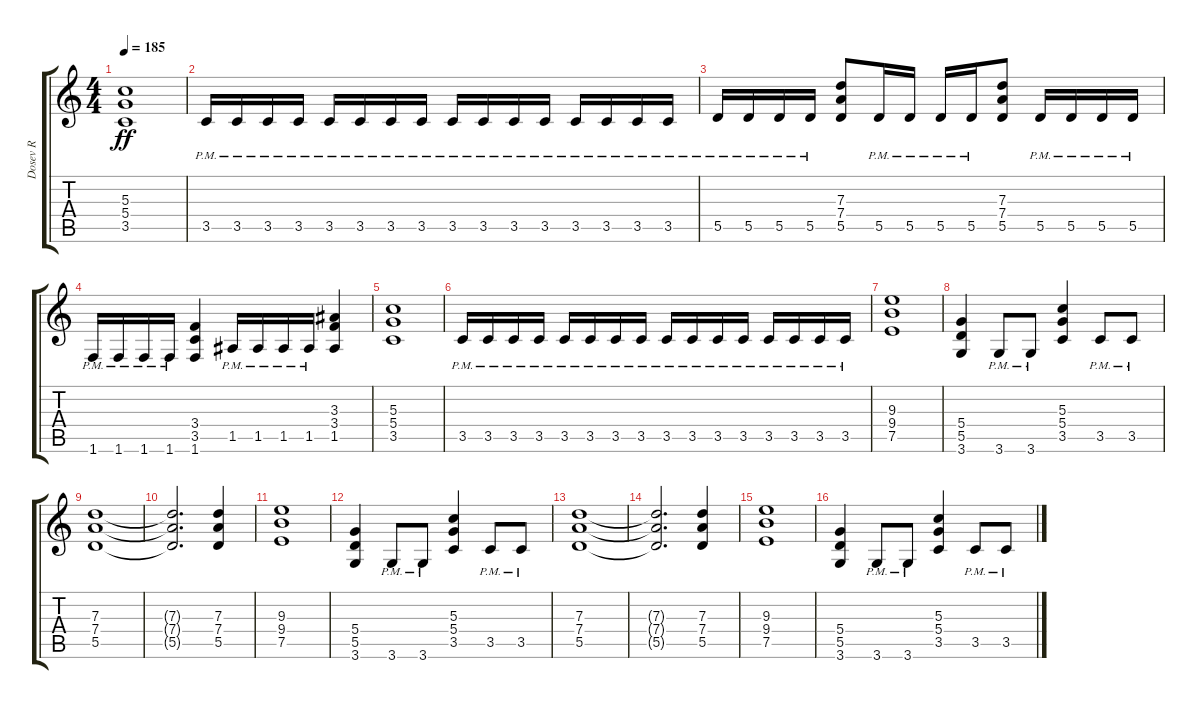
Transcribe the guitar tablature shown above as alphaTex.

\track ("Dosev R" "Dosev R") {instrument distortionguitar}
\staff {score tabs}
\tuning (E4 B3 G3 D3 A2 E2) {hide}
\ts (4 4)
\tempo 185
\clef g2
\ks c
(5.3 5.4 3.5).1{dy ff} |
3.5{pm}.16 3.5{pm}.16 3.5{pm}.16 3.5{pm}.16 3.5{pm}.16 3.5{pm}.16 3.5{pm}.16 3.5{pm}.16 3.5{pm}.16 3.5{pm}.16 3.5{pm}.16 3.5{pm}.16 3.5{pm}.16 3.5{pm}.16 3.5{pm}.16 3.5{pm}.16 |
5.5{pm}.16 5.5{pm}.16 5.5{pm}.16 5.5{pm}.16 (7.3 7.4 5.5).8 5.5{pm}.16 5.5{pm}.16 5.5{pm}.16 5.5{pm}.16 (7.3 7.4 5.5).8 5.5{pm}.16 5.5{pm}.16 5.5{pm}.16 5.5{pm}.16 |
1.6{pm}.16 1.6{pm}.16 1.6{pm}.16 1.6{pm}.16 (3.4 3.5 1.6).4 1.5{pm}.16 1.5{pm}.16 1.5{pm}.16 1.5{pm}.16 (3.3 3.4 1.5).4 |
(5.3 5.4 3.5).1 |
3.5{pm}.16 3.5{pm}.16 3.5{pm}.16 3.5{pm}.16 3.5{pm}.16 3.5{pm}.16 3.5{pm}.16 3.5{pm}.16 3.5{pm}.16 3.5{pm}.16 3.5{pm}.16 3.5{pm}.16 3.5{pm}.16 3.5{pm}.16 3.5{pm}.16 3.5{pm}.16 |
(9.3 9.4 7.5).1 |
(5.4 5.5 3.6).4 3.6{pm}.8 3.6{pm}.8 (5.3 5.4 3.5).4 3.5{pm}.8 3.5{pm}.8 |
(7.3 7.4 5.5).1 |
(7.3{t} 7.4{t} 5.5{t}).2{d} (7.3 7.4 5.5).4 |
(9.3 9.4 7.5).1 |
(5.4 5.5 3.6).4 3.6{pm}.8 3.6{pm}.8 (5.3 5.4 3.5).4 3.5{pm}.8 3.5{pm}.8 |
(7.3 7.4 5.5).1 |
(7.3{t} 7.4{t} 5.5{t}).2{d} (7.3 7.4 5.5).4 |
(9.3 9.4 7.5).1 |
(5.4 5.5 3.6).4 3.6{pm}.8 3.6{pm}.8 (5.3 5.4 3.5).4 3.5{pm}.8 3.5{pm}.8
